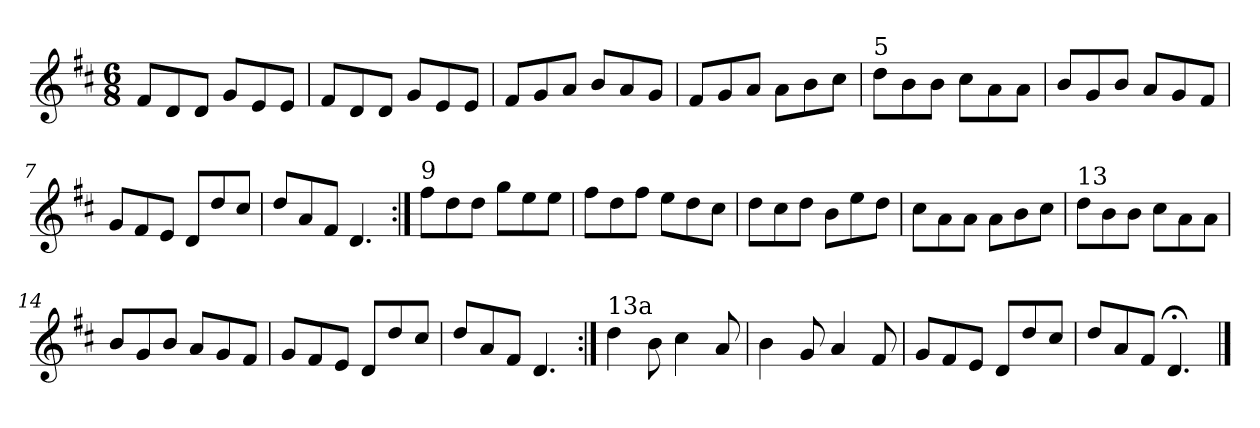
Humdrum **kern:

**kern
*part1
*staff1
*clefG2
*k[f#c#]
*D:
*M6/8
*MM80
=1
8f#/L
8d/
8d/J
8g/L
8e/
8e/J
=2
8f#/L
8d/
8d/J
8g/L
8e/
8e/J
=3
8f#/L
8g/
8a/J
8b/L
8a/
8g/J
=4
8f#/L
8g/
8a/J
8a\L
8b\
8cc#\J
=5
!LO:TX:a:t=5
8dd\L
8b\
8b\J
8cc#\L
8a\
8a\J
=6
8b/L
8g/
8b/J
8a/L
8g/
8f#/J
=7
8g/L
8f#/
8e/J
8d/L
8dd/
8cc#/J
!!LO:LB:g=z
=8
8dd/L
8a/
8f#/J
4.d/
=9:|!
!LO:TX:a:t=9
8ff#\L
8dd\
8dd\J
8gg\L
8ee\
8ee\J
=10
8ff#\L
8dd\
8ff#\J
8ee\L
8dd\
8cc#\J
=11
8dd\L
8cc#\
8dd\J
8b\L
8ee\
8dd\J
=12
8cc#\L
8a\
8a\J
8a\L
8b\
8cc#\J
=13
!LO:TX:a:t=13
8dd\L
8b\
8b\J
8cc#\L
8a\
8a\J
=14
8b/L
8g/
8b/J
8a/L
8g/
8f#/J
!!LO:LB:g=z
=15
8g/L
8f#/
8e/J
8d/L
8dd/
8cc#/J
=16
8dd/L
8a/
8f#/J
4.d/
=17:|!
!LO:TX:a:t=13a
4dd\
8b\
4cc#\
8a/
=18
4b\
8g/
4a/
8f#/
=19
8g/L
8f#/
8e/J
8d/L
8dd/
8cc#/J
=20
8dd/L
8a/
8f#/J
4.d;</
==
*-
